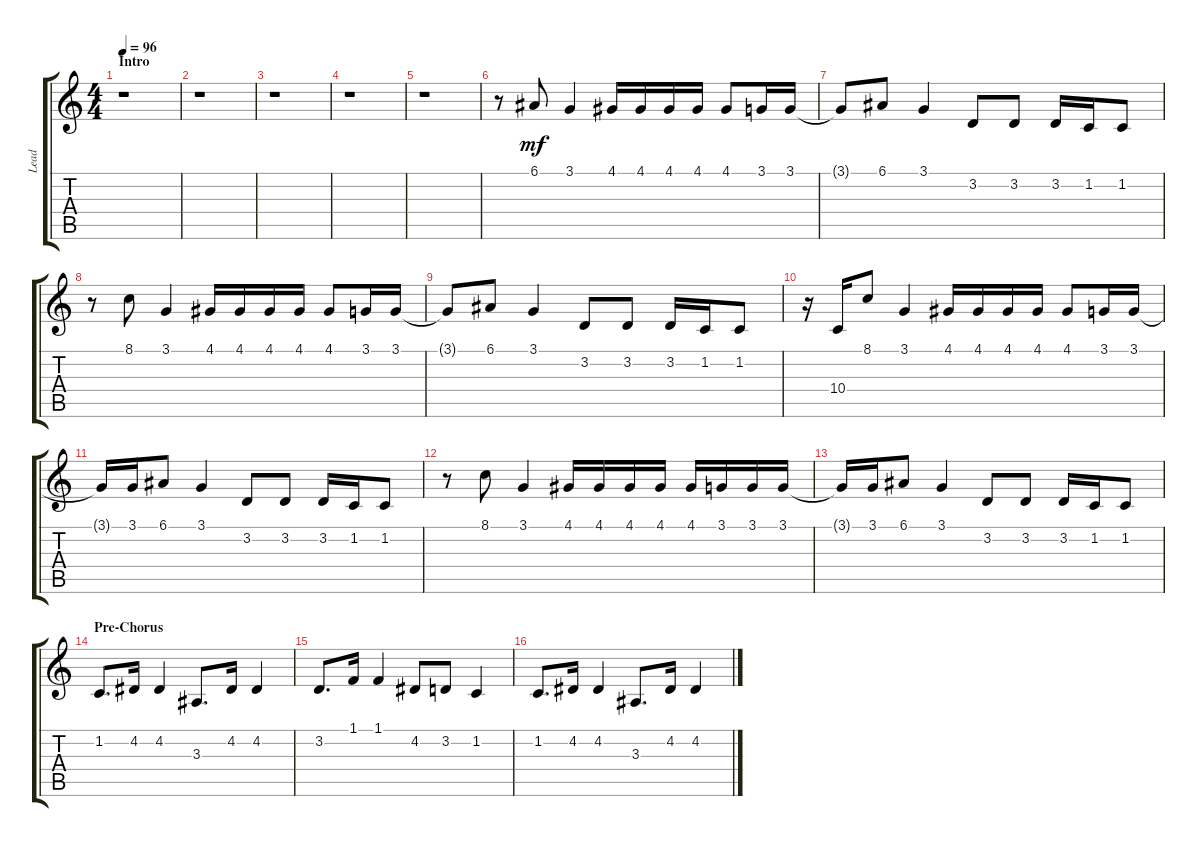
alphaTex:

\track ("Lead" "Lead") {instrument altosax}
\staff {score tabs}
\tuning (E4 B3 G3 D3 A2 E2) {hide}
\ts (4 4)
\section ("" "Intro")
\tempo 96
\clef g2
\ks aminor
r.1{dy mf instrument altosax} |
r.1 |
r.1 |
r.1 |
r.1 |
r.8 6.1.8 3.1.4 4.1.16 4.1.16 4.1.16 4.1.16 4.1.8 3.1.16 3.1.16 |
3.1{t}.8 6.1.8 3.1.4 3.2.8 3.2.8 3.2.16 1.2.16 1.2.8 |
r.8 8.1.8 3.1.4 4.1.16 4.1.16 4.1.16 4.1.16 4.1.8 3.1.16 3.1.16 |
3.1{t}.8 6.1.8 3.1.4 3.2.8 3.2.8 3.2.16 1.2.16 1.2.8 |
r.16 10.4.16 8.1.8 3.1.4 4.1.16 4.1.16 4.1.16 4.1.16 4.1.8 3.1.16 3.1.16 |
3.1{t}.16 3.1.16 6.1.8 3.1.4 3.2.8 3.2.8 3.2.16 1.2.16 1.2.8 |
r.8 8.1.8 3.1.4 4.1.16 4.1.16 4.1.16 4.1.16 4.1.16 3.1.16 3.1.16 3.1.16 |
3.1{t}.16 3.1.16 6.1.8 3.1.4 3.2.8 3.2.8 3.2.16 1.2.16 1.2.8 |
\section ("" "Pre-Chorus")
1.2.8{d} 4.2.16 4.2.4 3.3.8{d} 4.2.16 4.2.4 |
3.2.8{d} 1.1.16 1.1.4 4.2.8 3.2.8 1.2.4 |
1.2.8{d} 4.2.16 4.2.4 3.3.8{d} 4.2.16 4.2.4
